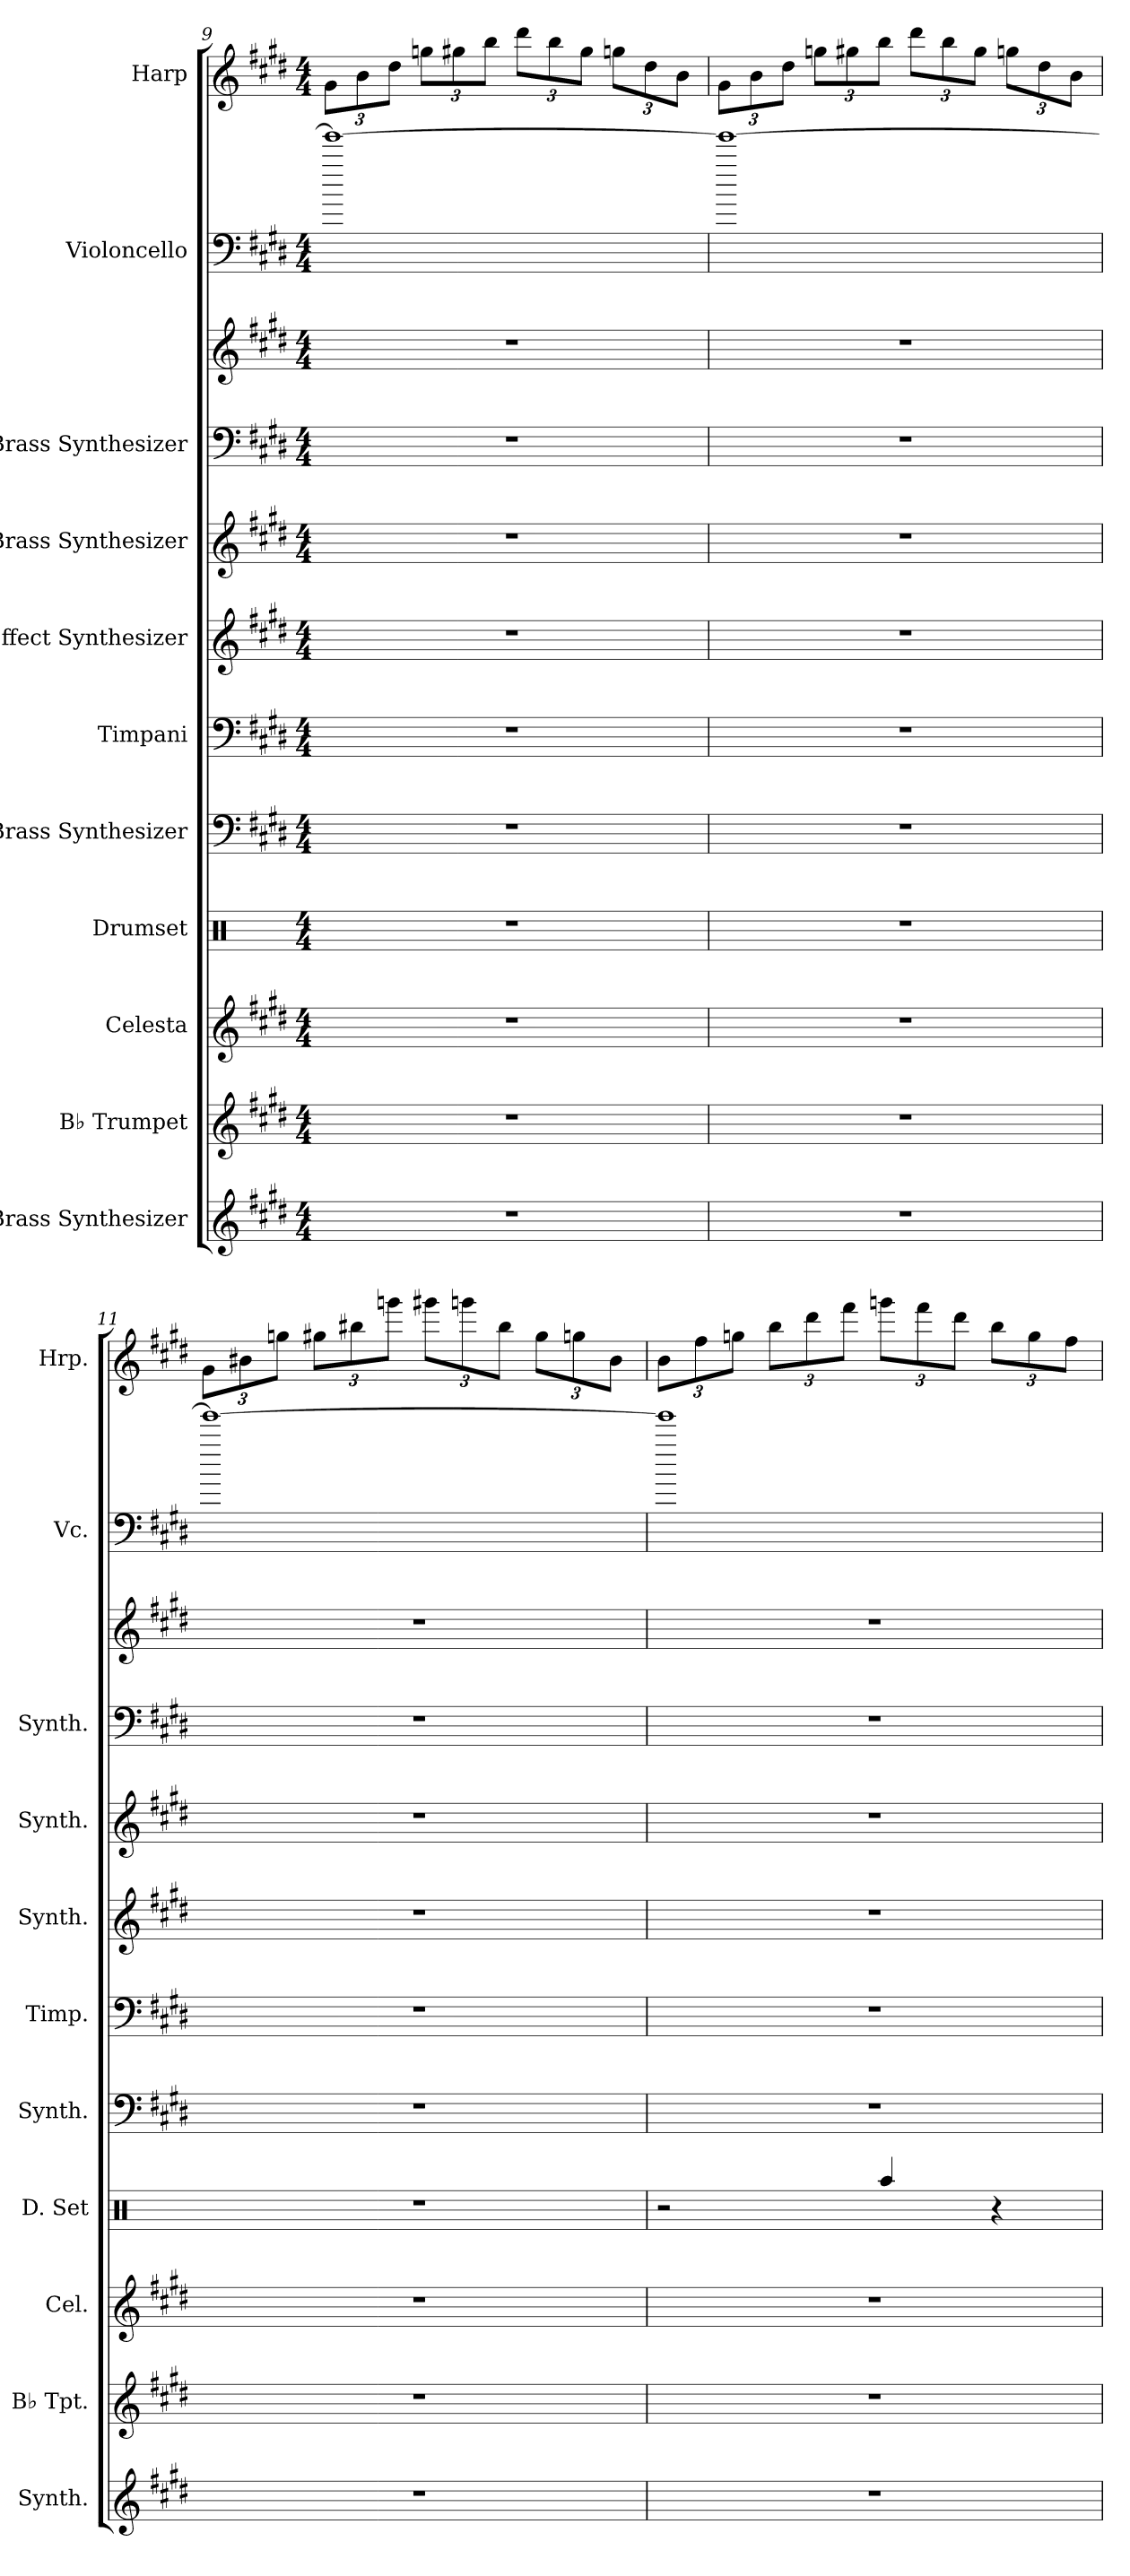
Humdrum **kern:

**kern	**kern	**kern	**kern	**kern	**kern	**kern	**kern	**kern	**kern	**kern	**kern
*part11	*part10	*part9	*part8	*part7	*part6	*part5	*part4	*part3	*part3	*part2	*part1
*staff12	*staff11	*staff10	*staff9	*staff8	*staff7	*staff6	*staff5	*staff4	*staff3	*staff2	*staff1
*I"Brass Synthesizer	*I"B♭ Trumpet	*I"Celesta	*I"Drumset	*I"Brass Synthesizer	*I"Timpani	*I"Effect Synthesizer	*I"Brass Synthesizer	*I"Brass Synthesizer	*	*I"Violoncello	*I"Harp
*I'Synth.	*I'B♭ Tpt.	*I'Cel.	*I'D. Set	*I'Synth.	*I'Timp.	*I'Synth.	*I'Synth.	*I'Synth.	*	*I'Vc.	*I'Hrp.
*clefG2	*clefG2	*clefG2	*clefX	*clefF4	*clefF4	*clefG2	*clefG2	*clefF4	*clefG2	*clefF4	*clefG2
*	*ITrd1c2	*ITrd-7c-12	*	*	*	*	*	*	*	*	*
*k[f#c#g#d#]	*k[f#c#]	*k[f#c#g#d#]	*k[]	*k[f#c#g#d#]	*k[f#c#g#d#]	*k[f#c#g#d#]	*k[f#c#g#d#]	*k[f#c#g#d#]	*k[f#c#g#d#]	*k[f#c#g#d#]	*k[f#c#g#d#]
*M4/4	*M4/4	*M4/4	*M4/4	*M4/4	*M4/4	*M4/4	*M4/4	*M4/4	*M4/4	*M4/4	*M4/4
*	*	*	*	*	*	*	*	*	*	*	*Xbrackettup
=9	=9	=9	=9	=9	=9	=9	=9	=9	=9	=9	=9
1r	1r	1r	1r	1r	1r	1r	1r	1r	1r	1gggn_	12g#\L
.	.	.	.	.	.	.	.	.	.	.	12b\
.	.	.	.	.	.	.	.	.	.	.	12dd#\J
.	.	.	.	.	.	.	.	.	.	.	12ggn\L
.	.	.	.	.	.	.	.	.	.	.	12gg#X\
.	.	.	.	.	.	.	.	.	.	.	12bb\J
.	.	.	.	.	.	.	.	.	.	.	12ddd#\L
.	.	.	.	.	.	.	.	.	.	.	12bb\
.	.	.	.	.	.	.	.	.	.	.	12gg#\J
.	.	.	.	.	.	.	.	.	.	.	12ggn\L
.	.	.	.	.	.	.	.	.	.	.	12dd#\
.	.	.	.	.	.	.	.	.	.	.	12b\J
!!LO:PB:g=z
=10	=10	=10	=10	=10	=10	=10	=10	=10	=10	=10	=10
1r	1r	1r	1r	1r	1r	1r	1r	1r	1r	1ggg_	12g#\L
.	.	.	.	.	.	.	.	.	.	.	12b\
.	.	.	.	.	.	.	.	.	.	.	12dd#\J
.	.	.	.	.	.	.	.	.	.	.	12ggn\L
.	.	.	.	.	.	.	.	.	.	.	12gg#X\
.	.	.	.	.	.	.	.	.	.	.	12bb\J
.	.	.	.	.	.	.	.	.	.	.	12ddd#\L
.	.	.	.	.	.	.	.	.	.	.	12bb\
.	.	.	.	.	.	.	.	.	.	.	12gg#\J
.	.	.	.	.	.	.	.	.	.	.	12ggn\L
.	.	.	.	.	.	.	.	.	.	.	12dd#\
.	.	.	.	.	.	.	.	.	.	.	12b\J
=11	=11	=11	=11	=11	=11	=11	=11	=11	=11	=11	=11
1r	1r	1r	1r	1r	1r	1r	1r	1r	1r	1ggg_	12g#\L
.	.	.	.	.	.	.	.	.	.	.	12b#X\
.	.	.	.	.	.	.	.	.	.	.	12ggn\J
.	.	.	.	.	.	.	.	.	.	.	12gg#X\L
.	.	.	.	.	.	.	.	.	.	.	12bb#X\
.	.	.	.	.	.	.	.	.	.	.	12gggn\J
.	.	.	.	.	.	.	.	.	.	.	12ggg#X\L
.	.	.	.	.	.	.	.	.	.	.	12gggn\
.	.	.	.	.	.	.	.	.	.	.	12bb#\J
.	.	.	.	.	.	.	.	.	.	.	12gg#\L
.	.	.	.	.	.	.	.	.	.	.	12ggn\
.	.	.	.	.	.	.	.	.	.	.	12b#\J
!!LO:PB:g=z
=12	=12	=12	=12	=12	=12	=12	=12	=12	=12	=12	=12
1r	1r	1r	2r	1r	1r	1r	1r	1r	1r	1ggg]	12b\L
.	.	.	.	.	.	.	.	.	.	.	12ff#\
.	.	.	.	.	.	.	.	.	.	.	12ggn\J
.	.	.	.	.	.	.	.	.	.	.	12bb\L
.	.	.	.	.	.	.	.	.	.	.	12ddd#\
.	.	.	.	.	.	.	.	.	.	.	12fff#\J
.	.	.	4Raa/	.	.	.	.	.	.	.	12gggn\L
.	.	.	.	.	.	.	.	.	.	.	12fff#\
.	.	.	.	.	.	.	.	.	.	.	12ddd#\J
.	.	.	4r	.	.	.	.	.	.	.	12bb\L
.	.	.	.	.	.	.	.	.	.	.	12gg\
.	.	.	.	.	.	.	.	.	.	.	12ff#\J
=	=	=	=	=	=	=	=	=	=	=	=
*-	*-	*-	*-	*-	*-	*-	*-	*-	*-	*-	*-
